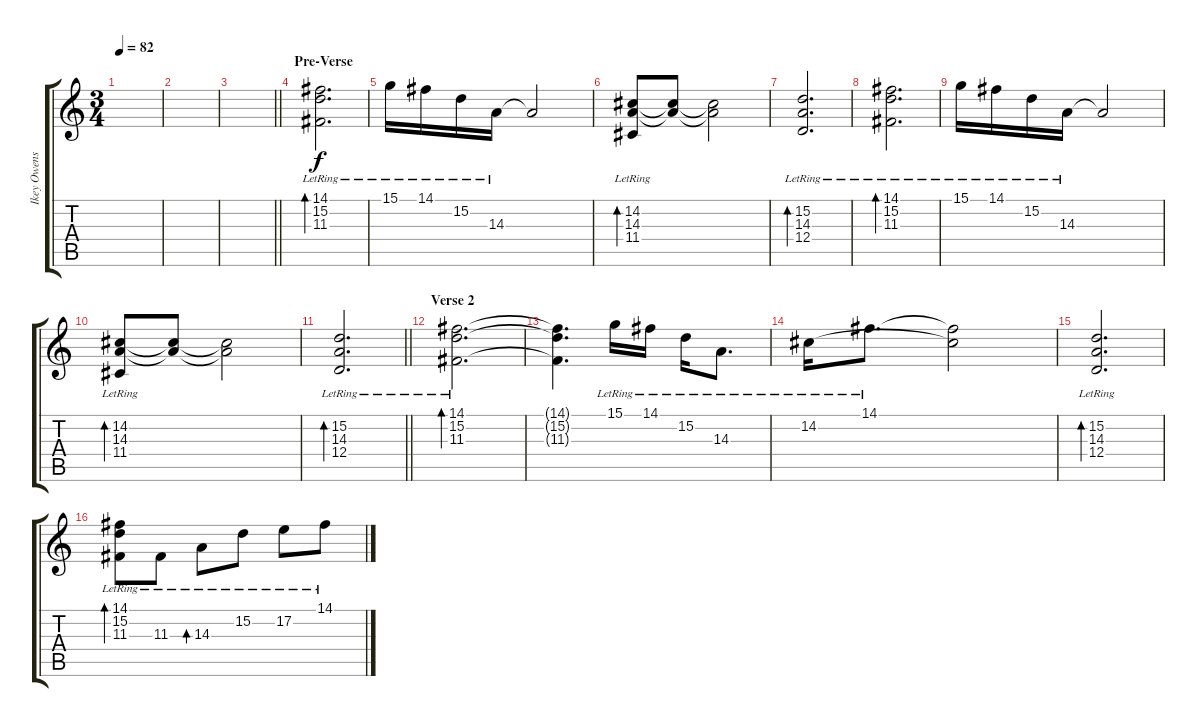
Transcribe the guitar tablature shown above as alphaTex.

\track ("Ikey Owens - Keys" "Ikey Owens") {instrument vibraphone}
\staff {score tabs}
\tuning (E4 B3 G3 D3 A2 E2) {hide}
\ts (3 4)
\tempo 82
\clef g2
\ks c
|
|
\barLineRight lightlight
|
\section ("" "Pre-Verse")
(14.1{lr} 15.2{lr} 11.3{lr}).2{d bd 120 instrument vibraphone} |
15.1{lr}.16 14.1{lr}.16 15.2{lr}.16 14.3{lr}.16 14.3{t}.2 |
(14.2{lr} 14.3{lr} 11.4{lr}).8{bd 120} (14.2{t} 14.3{t}).8 (14.2{t} 14.3{t}).2 |
(15.2{lr} 14.3{lr} 12.4{lr}).2{d bd 120} |
(14.1{lr} 15.2{lr} 11.3{lr}).2{d bd 120} |
15.1{lr}.16 14.1{lr}.16 15.2{lr}.16 14.3{lr}.16 14.3{t}.2 |
(14.2{lr} 14.3{lr} 11.4{lr}).8{bd 120} (14.2{t} 14.3{t}).8 (14.2{t} 14.3{t}).2 |
\barLineRight lightlight
(15.2{lr} 14.3{lr} 12.4{lr}).2{d bd 120} |
\section ("" "Verse 2")
(14.1{lr} 15.2{lr} 11.3{lr}).2{d bd 120} |
(14.1{t} 15.2{t} 11.3{t}).4{d} 15.1{lr}.16 14.1{lr}.16 15.2{lr}.16 14.3{lr}.8{d} |
14.2{lr}.16 14.1{lr}.8{d} (14.1{t} 14.2{t}).2 |
(15.2{lr} 14.3{lr} 12.4{lr}).2{d bd 120} |
(14.1{lr} 15.2{lr} 11.3{lr}).8{bd 120} 11.3{lr}.8 14.3{lr}.8{bd 120} 15.2{lr}.8 17.2{lr}.8 14.1{lr}.8
